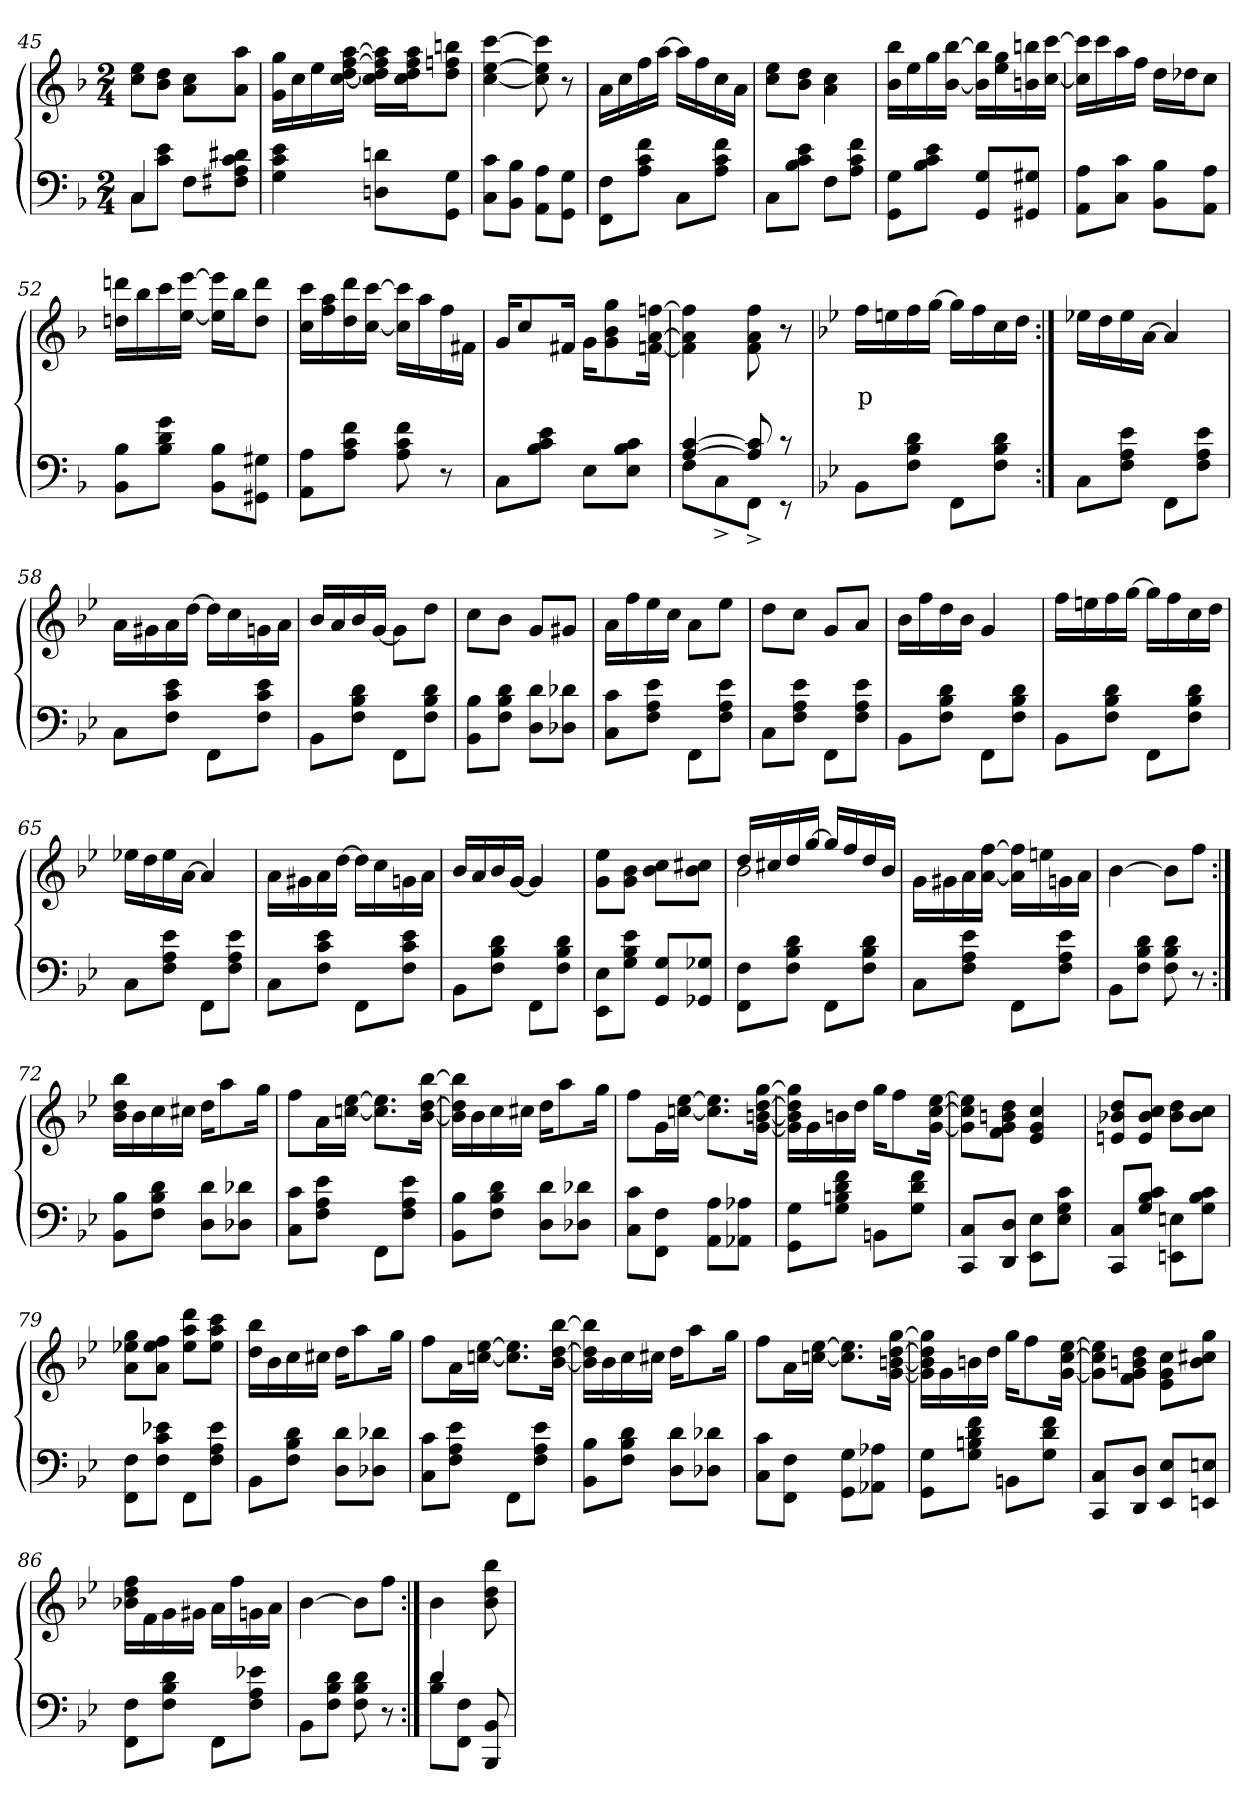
**kern	**kern	**text
*part2	*part1	*part1
*staff2	*staff1	*staff1
*clefF4	*clefG2	*
*k[b-]	*k[b-]	*
*M2/4	*M2/4	*
=45	=45	=45
*^	*	*
4C	8CL	8ee 8ccL	.
.	8e 8cJ	8dd 8b-J	.
8FL	4ryy	8cc 8aL	.
8d#X 8c 8A 8F#XJ	.	8aa 8aJ	.
*v	*v	*	*
=46	=46	=46
4e 4c 4G	16gg 16gL	.
.	16cc	.
.	16ee	.
.	[16aa [16ff [16dd [16ccJ	.
8dn 8DnL	16aa] 16ff] 16dd] 16cc]L	.
.	16aa 16ff 16dd 16cc	.
8G 8GGJ	8bbn 8ffn 8ddJ	.
=47	=47	=47
8c 8CL	[4ccc [4ee [4cc	.
8B- 8BB-J	.	.
8A 8AAL	8ccc] 8ee] 8cc]	.
8G 8GGJ	8r	.
=48	=48	=48
8F 8FFL	16aL	.
.	16cc	.
8f 8c 8AJ	16ff	.
.	[16aaJ	.
8CL	16aaL]	.
.	16ff	.
8f 8c 8AJ	16cc	.
.	16aJ	.
=49	=49	=49
8CL	8ee 8ccL	.
8e 8c 8B-J	8dd 8b-J	.
8FL	4cc 4a	.
8f 8c 8AJ	.	.
=50	=50	=50
8G 8GGL	16bb- 16b-L	.
.	16ee	.
8e 8c 8B-J	16gg	.
.	[16bb- [16b-J	.
8G 8GGL	16bb-] 16b-]L	.
.	16gg 16ee	.
8G#X 8GG#XJ	16bbn 16bn	.
.	[16ccc [16ccJ	.
=51	=51	=51
8A 8AAL	16ccc] 16cc]L	.
.	16ccc	.
8c 8CJ	16aa	.
.	16ffJ	.
8B- 8BB-L	16ddL	.
.	16dd-X	.
8A 8AAJ	8ccJ	.
=52	=52	=52
8B- 8BB-L	16dddn 16ddnL	.
.	16bb-	.
8g 8d 8B-J	16ccc	.
.	[16eee [16eeJ	.
8B- 8BB-L	16eee] 16ee]L	.
.	16bb-	.
8G#X 8GG#XJ	8ddd 8ddJ	.
=53	=53	=53
8A 8AAL	16ccc 16ccL	.
.	16aa 16ff	.
8f 8c 8AJ	16ddd 16dd	.
.	[16ccc [16ccJ	.
8f 8c 8A	16ccc] 16cc]L	.
.	16aa	.
8r	16ff	.
.	16f#XJ	.
=54	=54	=54
8CL	16gL	.
.	8cc	.
8e 8c 8B-J	.	.
.	16f#XJ	.
8EL	16gL	.
.	8gg 8b- 8g	.
8c 8B- 8EJ	.	.
.	[16ffn [16a [16fnJ	.
=55	=55	=55
*^	*	*
[4c [4A	8FL	4ff] 4a] 4f]	.
.	8C^>	.	.
8c] 8A]	8FF^>J	8ff 8a 8f	.
8r	8r	8r	.
*v	*v	*	*
=56	=56	=56
*k[b-e-]	*k[b-e-]	*
*B-:	*B-:	*
8BB-L	16ffL	p
.	16een	.
8d 8B- 8FJ	16ff	.
.	[16ggJ	.
8FFL	16ggL]	.
.	16ff	.
8d 8B- 8FJ	16cc	.
.	16ddJ	.
=57:|!	=57:|!	=57:|!
8CL	16ee-XL	.
.	16dd	.
8e- 8A 8FJ	16ee-	.
.	[16aJ	.
8FFL	4a]	.
8e- 8A 8FJ	.	.
=58	=58	=58
8CL	16aL	.
.	16g#X	.
8e- 8c 8FJ	16a	.
.	[16ddJ	.
8FFL	16ddL]	.
.	16cc	.
8e- 8c 8FJ	16gn	.
.	16aJ	.
=59	=59	=59
8BB-L	16b-L	.
.	16a	.
8d 8B- 8FJ	16b-	.
.	[16gJ	.
8FFL	8gL]	.
8d 8B- 8FJ	8ddJ	.
=60	=60	=60
8B- 8BB-L	8ccL	.
8d 8B- 8FJ	8b-J	.
8d 8DL	8gL	.
8d-X 8D-XJ	8g#XJ	.
=61	=61	=61
8c 8CL	16aL	.
.	16ff	.
8e- 8A 8FJ	16ee-	.
.	16ccJ	.
8FFL	8aL	.
8e- 8A 8FJ	8ee-J	.
=62	=62	=62
8CL	8ddL	.
8e- 8A 8FJ	8ccJ	.
8FFL	8gL	.
8e- 8A 8FJ	8aJ	.
=63	=63	=63
8BB-L	16b-L	.
.	16ff	.
8d 8B- 8FJ	16dd	.
.	16b-J	.
8FFL	4g	.
8d 8B- 8FJ	.	.
=64	=64	=64
8BB-L	16ffL	.
.	16een	.
8d 8B- 8FJ	16ff	.
.	[16ggJ	.
8FFL	16ggL]	.
.	16ff	.
8d 8B- 8FJ	16cc	.
.	16ddJ	.
=65	=65	=65
8CL	16ee-XL	.
.	16dd	.
8e- 8A 8FJ	16ee-	.
.	[16aJ	.
8FFL	4a]	.
8e- 8A 8FJ	.	.
=66	=66	=66
8CL	16aL	.
.	16g#X	.
8e- 8c 8FJ	16a	.
.	[16ddJ	.
8FFL	16ddL]	.
.	16cc	.
8e- 8c 8FJ	16gn	.
.	16aJ	.
=67	=67	=67
8BB-L	16b-L	.
.	16a	.
8d 8B- 8FJ	16b-	.
.	[16gJ	.
8FFL	4g]	.
8d 8B- 8FJ	.	.
=68	=68	=68
8E- 8EE-L	8ee- 8gL	.
8e- 8B- 8GJ	8b- 8gJ	.
8G 8GGL	8cc 8b-L	.
8G-X 8GG-XJ	8cc#X 8b-J	.
=69	=69	=69
*	*^	*
8F 8FFL	16ddLL	2b-	.
.	16cc#X	.	.
8d 8B- 8FJ	16dd	.	.
.	[16ggJJ	.	.
8FFL	16ggLL]	.	.
.	16ff	.	.
8d 8B- 8FJ	16dd	.	.
.	16b-JJ	.	.
*	*v	*v	*
=70	=70	=70
8CL	16gL	.
.	16g#X	.
8e- 8A 8FJ	16a	.
.	[16ff [16aJ	.
8FFL	16ff] 16a]L	.
.	16een	.
8e- 8A 8FJ	16gn	.
.	16aJ	.
=71	=71	=71
8BB-L	[4b-	.
8d 8B- 8FJ	.	.
8d 8B- 8F	8b-L]	.
8r	8ffJ	.
=72:|!	=72:|!	=72:|!
8B- 8BB-L	16bb- 16dd 16b-L	.
.	16b-	.
8d 8B- 8FJ	16cc	.
.	16cc#XJ	.
8d 8DL	16ddL	.
.	8aa	.
8d-X 8D-XJ	.	.
.	16ggJ	.
=73	=73	=73
8c 8CL	8ffL	.
8e- 8A 8FJ	16a	.
.	[16ee- [16ccnJ	.
8FFL	8.ee-] 8.cc]L	.
8e- 8A 8FJ	.	.
.	[16bb- [16dd [16b-J	.
=74	=74	=74
8B- 8BB-L	16bb-] 16dd] 16b-]L	.
.	16b-	.
8d 8B- 8FJ	16cc	.
.	16cc#XJ	.
8d 8DL	16ddL	.
.	8aa	.
8d-X 8D-XJ	.	.
.	16ggJ	.
=75	=75	=75
8c 8CL	8ffL	.
8F 8FFJ	16g	.
.	[16ee- [16ccnJ	.
8A 8AAL	8.ee-] 8.cc]L	.
8A-X 8AA-XJ	.	.
.	[16gg [16dd [16bn [16gJ	.
=76	=76	=76
8G 8GGL	16gg] 16dd] 16bn] 16g]L	.
.	16g	.
8f 8d 8Bn 8GJ	16bn	.
.	16ddJ	.
8BBnL	16ggL	.
.	8ff	.
8f 8d 8GJ	.	.
.	[16ee- [16cc [16gJ	.
=77	=77	=77
8C 8CCL	8ee-] 8cc] 8g]L	.
8D 8DDJ	8dd 8bn 8g 8fJ	.
8E- 8EE-L	4cc 4g 4e-	.
8c 8G 8E-J	.	.
=78	=78	=78
8C 8CCL	8dd 8b-X 8enL	.
8c 8B- 8GJ	8cc 8b- 8eJ	.
8En 8EEnL	8dd 8b-L	.
8c 8B- 8GJ	8cc 8b-J	.
=79	=79	=79
8F 8FFL	8gg 8ee-X 8aL	.
8e-X 8c 8FJ	8ff 8ee- 8aJ	.
8FFL	8ddd 8aa 8ee-L	.
8e- 8A 8FJ	8ccc 8aa 8ee-J	.
=80	=80	=80
8BB-L	16bb- 16ddL	.
.	16b-	.
8d 8B- 8FJ	16cc	.
.	16cc#XJ	.
8d 8DL	16ddL	.
.	8aa	.
8d-X 8D-XJ	.	.
.	16ggJ	.
=81	=81	=81
8c 8CL	8ffL	.
8e- 8A 8FJ	16a	.
.	[16ee- [16ccnJ	.
8FFL	8.ee-] 8.cc]L	.
8e- 8A 8FJ	.	.
.	[16bb- [16dd [16b-J	.
=82	=82	=82
8B- 8BB-L	16bb-] 16dd] 16b-]L	.
.	16b-	.
8d 8B- 8FJ	16cc	.
.	16cc#XJ	.
8d 8DL	16ddL	.
.	8aa	.
8d-X 8D-XJ	.	.
.	16ggJ	.
=83	=83	=83
8c 8CL	8ffL	.
8F 8FFJ	16a	.
.	[16ee- [16ccnJ	.
8G 8GGL	8.ee-] 8.cc]L	.
8A-X 8AA-XJ	.	.
.	[16gg [16dd [16bn [16gJ	.
=84	=84	=84
8G 8GGL	16gg] 16dd] 16bn] 16g]L	.
.	16g	.
8f 8d 8Bn 8GJ	16bn	.
.	16ddJ	.
8BBnL	16ggL	.
.	8ff	.
8f 8d 8GJ	.	.
.	[16ee- [16cc [16gJ	.
=85	=85	=85
8C 8CCL	8ee-] 8cc] 8g]L	.
8D 8DDJ	8dd 8bn 8g 8fJ	.
8E- 8EE-L	8cc 8g 8e-L	.
8En 8EEnJ	8gg 8cc#X 8bJ	.
=86	=86	=86
8F 8FFL	16ff 16dd 16b-XL	.
.	16f	.
8d 8B- 8FJ	16g	.
.	16g#XJ	.
8FFL	16aL	.
.	16ff	.
8e-X 8A 8FJ	16gn	.
.	16aJ	.
=87	=87	=87
8BB-L	[4b-	.
8d 8B- 8FJ	.	.
8d 8B- 8F	8b-L]	.
8r	8ffJ	.
=88:|!	=88:|!	=88:|!
*^	*	*
4d	8d 8B-L	4b-	.
.	8F 8FFJ	.	.
8BB- 8BBB-	8ryy	8bb- 8dd 8b-	.
*v	*v	*	*
=	=	=
*-	*-	*-
